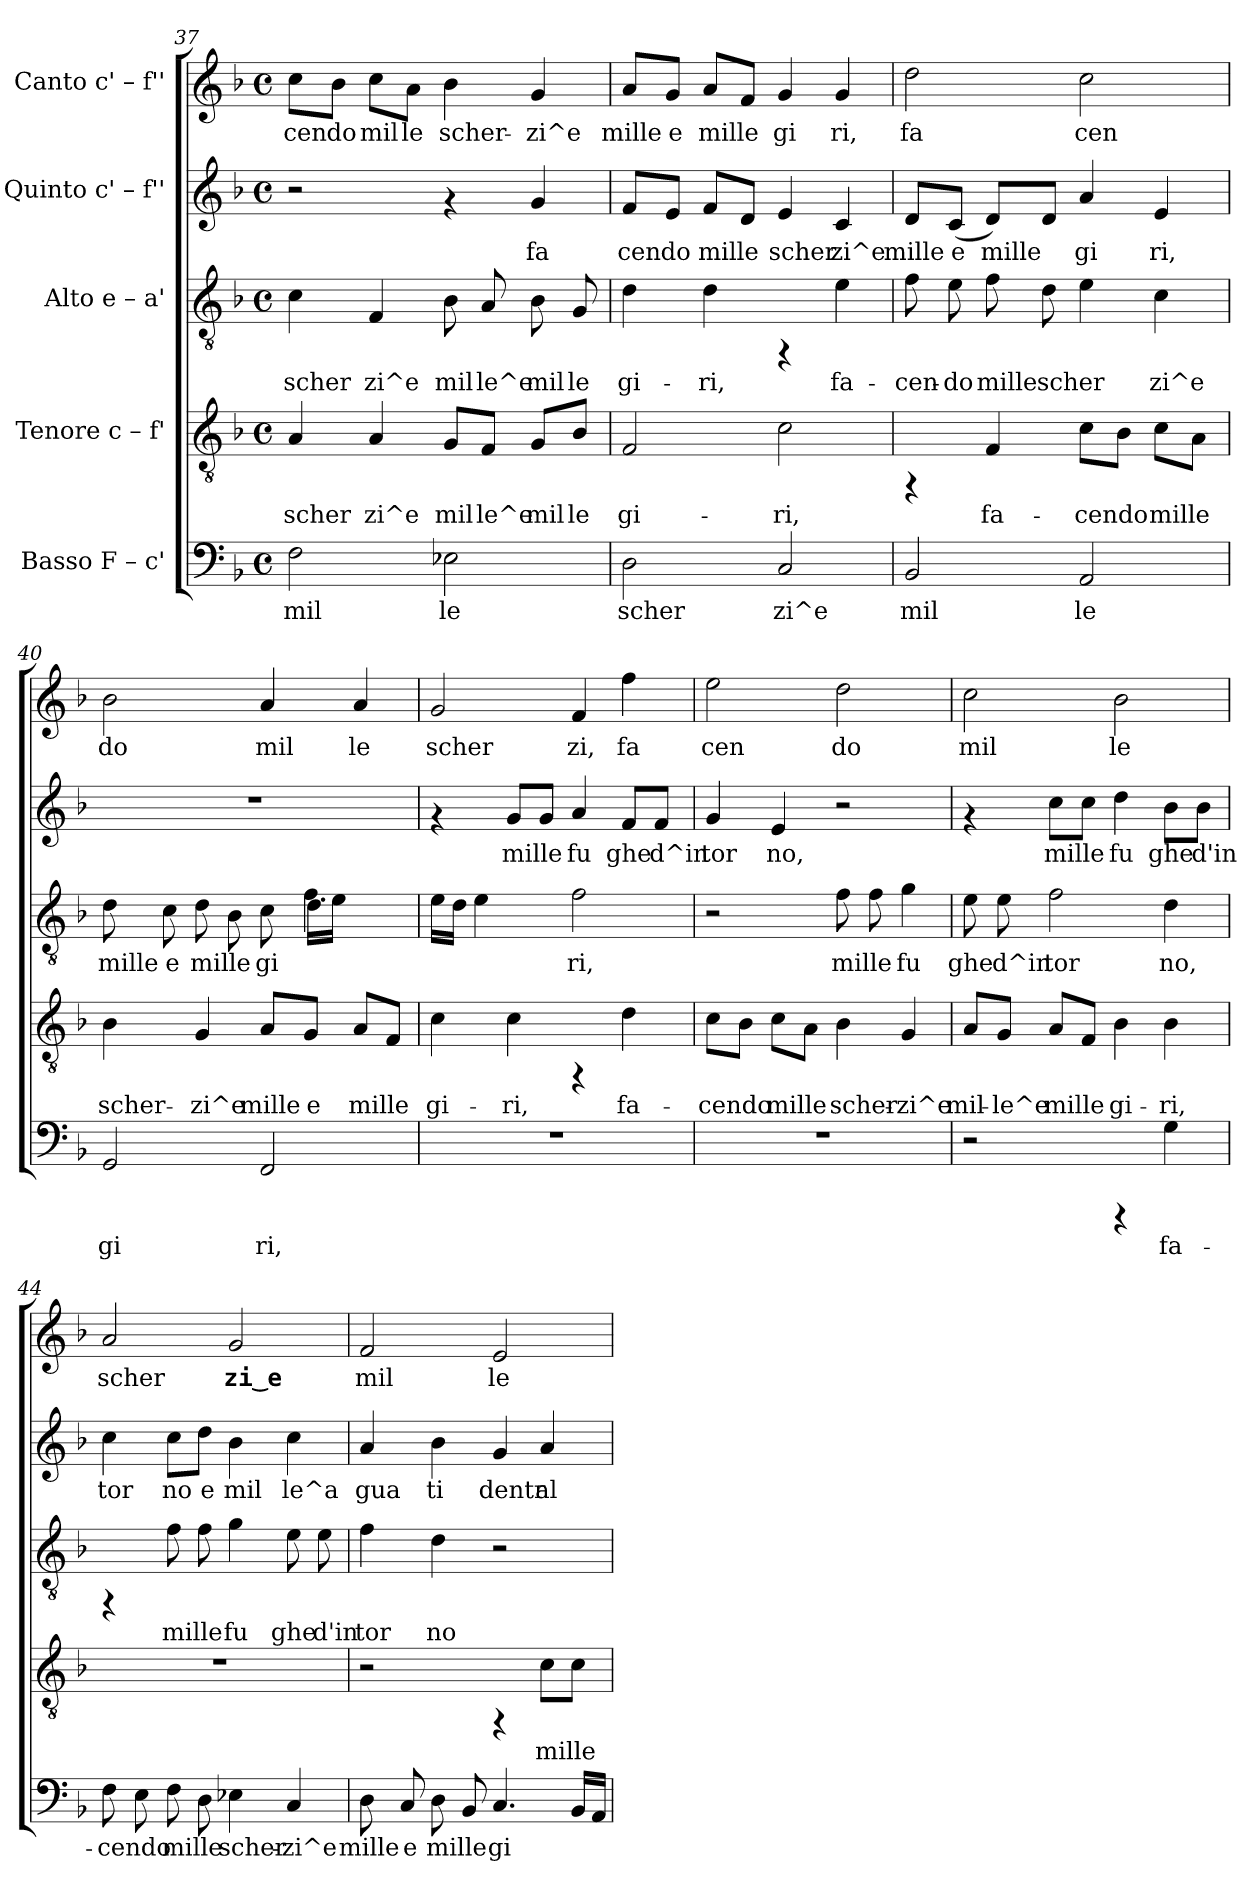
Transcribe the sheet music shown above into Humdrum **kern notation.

**kern	**text	**kern	**text	**kern	**text	**kern	**text	**kern	**text
*part5	*part5	*part4	*part4	*part3	*part3	*part2	*part2	*part1	*part1
*staff5	*staff5	*staff4	*staff4	*staff3	*staff3	*staff2	*staff2	*staff1	*staff1
*I"Basso  F – c'	*	*I"Tenore  c – f'	*	*I"Alto  e – a'	*	*I"Quinto  c' – f''	*	*I"Canto  c' – f''	*
*clefF4	*	*clefGv2	*	*clefGv2	*	*clefG2	*	*clefG2	*
*k[b-]	*	*k[b-]	*	*k[b-]	*	*k[b-]	*	*k[b-]	*
*F:	*	*F:	*	*F:	*	*F:	*	*F:	*
*M4/4	*	*M4/4	*	*M4/4	*	*M4/4	*	*M4/4	*
*met(c)	*	*met(c)	*	*met(c)	*	*met(c)	*	*met(c)	*
=37	=37	=37	=37	=37	=37	=37	=37	=37	=37
!	!LO:LY:b:cj	!	!LO:LY:b:cj	!	!LO:LY:b:cj	!	!	!	!LO:LY:b:rj
2F\	mil	4A/	scher	4c\	scher	2r	.	8cc\L	-cen
!	!	!	!	!	!	!	!	!	!LO:LY:b:rj
.	.	.	.	.	.	.	.	8b-\J	do
!	!	!	!LO:LY:b:cj	!	!LO:LY:b:cj	!	!	!	!LO:LY:b:rj
.	.	4A/	zi^e	4F/	zi^e	.	.	8cc\L	mil
!	!	!	!	!	!	!	!	!	!LO:LY:b:rj
.	.	.	.	.	.	.	.	8a\J	le
!	!LO:LY:b:cj	!	!LO:LY:b:cj	!	!LO:LY:b:cj	!	!	!	!LO:LY:b:rj
2E-X\	le	8G/L	mil	8B-\	mil	4rf	.	4b-\	scher-
!	!	!	!LO:LY:b:cj	!	!LO:LY:b:cj	!	!	!	!
.	.	8F/J	le^e	8A/	le^e	.	.	.	.
!	!	!	!LO:LY:b:cj	!	!LO:LY:b:cj	!	!LO:LY:b:cj	!	!LO:LY:b:rj
.	.	8G/L	mil	8B-\	mil	4g/	fa	4g/	-zi^e
!	!	!	!LO:LY:b:cj	!	!LO:LY:b:cj	!	!	!	!
.	.	8B-/J	le	8G/	le	.	.	.	.
!!LO:PB:g=z
=38	=38	=38	=38	=38	=38	=38	=38	=38	=38
!	!LO:LY:b:cj	!	!LO:LY:b:cj	!	!LO:LY:b:cj	!	!LO:LY:b:cj	!	!LO:LY:b:rj
2D\	scher	2F/	gi-	4d\	gi-	8f/L	cen	8a/L	mille
!	!	!	!	!	!	!	!LO:LY:b:cj	!	!LO:LY:b:rj
.	.	.	.	.	.	8e/J	do	8g/J	e
!	!	!	!	!	!LO:LY:b:cj	!	!LO:LY:b:cj	!	!LO:LY:b:rj
.	.	.	.	4d\	-ri,	8f/L	mille	8a/L	mille
!	!	!	!	!	!	!	!LO:LY:b:cj	!	!LO:LY:b:rj
.	.	.	.	.	.	8d/J	.	8f/J	.
!	!LO:LY:b:cj	!	!LO:LY:b:cj	!	!	!	!LO:LY:b:cj	!	!LO:LY:b:rj
2C/	zi^e	2c\	-ri,	4rFF	.	4e/	scher	4g/	gi
!	!	!	!	!	!LO:LY:b:cj	!	!LO:LY:b:cj	!	!LO:LY:b:rj
.	.	.	.	4e\	fa-	4c/	zi^e	4g/	ri,
=39	=39	=39	=39	=39	=39	=39	=39	=39	=39
!	!LO:LY:b:cj	!	!	!	!LO:LY:b:cj	!	!LO:LY:b:cj	!	!LO:LY:b:rj
2BB-/	mil	4rFF	.	8f\	-cen-	8d/L	mille	2dd\	fa
!	!	!	!	!	!LO:LY:b:cj	!	!LO:LY:b:cj	!	!
.	.	.	.	8e\	-do	(<8c/J	e	.	.
!	!	!	!LO:LY:b:cj	!	!LO:LY:b:cj	!	!LO:LY:b:cj	!	!
.	.	4F/	fa-	8f\	mille	8d/L)	mille	.	.
!	!	!	!	!	!LO:LY:b:cj	!	!LO:LY:b:cj	!	!
.	.	.	.	8d\	scher-	8d/J	.	.	.
!	!LO:LY:b:cj	!	!LO:LY:b:cj	!	!LO:LY:b:cj	!	!LO:LY:b:cj	!	!LO:LY:b:rj
2AA/	le	8c\L	-cendo	4e\	--	4a/	gi	2cc\	cen
!	!	!	!LO:LY:b:cj	!	!	!	!	!	!
.	.	8B-\J	.	.	.	.	.	.	.
!	!	!	!LO:LY:b:cj	!	!LO:LY:b:cj	!	!LO:LY:b:cj	!	!
.	.	8c\L	mille	4c\	-zi^e	4e/	ri,	.	.
!	!	!	!LO:LY:b:cj	!	!	!	!	!	!
.	.	8A\J	.	.	.	.	.	.	.
=40	=40	=40	=40	=40	=40	=40	=40	=40	=40
!	!LO:LY:b:cj	!	!LO:LY:b:cj	!	!LO:LY:b:cj	!	!	!	!LO:LY:b:rj
*	*	*	*	*^	*	*	*	*	*
2GG/	gi	4B-\	scher-	8d\	8ryy	mille	1r	.	2b-\	do
!	!	!	!	!	!	!LO:LY:b:cj	!	!	!	!
*	*	*	*	*v	*v	*	*	*	*	*
.	.	.	.	8c\	e	.	.	.	.
!	!	!	!LO:LY:b:cj	!	!LO:LY:b:cj	!	!	!	!
.	.	4G/	-zi^e	8d\	mille	.	.	.	.
!	!	!	!	!	!LO:LY:b:cj	!	!	!	!
.	.	.	.	8B-\	.	.	.	.	.
!	!LO:LY:b:cj	!	!LO:LY:b:cj	!	!LO:LY:b:cj	!	!	!	!LO:LY:b:rj
2FF/	ri,	8A/L	mille	8c\L	gi-	.	.	4a/	mil
!	!	!	!LO:LY:b:cj	!	!LO:LY:b:cj	!	!	!	!
*	*	*	*	*^	*	*	*	*	*
.	.	8G/J	e	4.f\	16d\L	--	.	.	.	.
!	!	!	!	!	!	!LO:LY:b:cj	!	!	!	!
.	.	.	.	.	16e\J	--	.	.	.	.
!	!	!	!LO:LY:b:cj	!	!	!	!	!	!	!LO:LY:b:rj
.	.	8A/L	mille	.	4ryy	.	.	.	4a/	le
!	!	!	!LO:LY:b:cj	!	!	!	!	!	!	!
.	.	8F/J	.	.	.	.	.	.	.	.
*	*	*	*	*v	*v	*	*	*	*	*
=41	=41	=41	=41	=41	=41	=41	=41	=41	=41
!	!	!	!LO:LY:b:cj	!	!LO:LY:b:cj	!	!	!	!LO:LY:b:rj
1r	.	4c\	gi-	16e\L	--	4rf	.	2g/	scher
!	!	!	!	!	!LO:LY:b:cj	!	!	!	!
.	.	.	.	16d\J	--	.	.	.	.
!	!	!	!	!	!LO:LY:b:cj	!	!	!	!
.	.	.	.	4e\	--	.	.	.	.
!	!	!	!LO:LY:b:cj	!	!	!	!LO:LY:b:cj	!	!
.	.	4c\	-ri,	.	.	8g/L	mille	.	.
!	!	!	!	!	!	!	!LO:LY:b:cj	!	!
.	.	.	.	8ryy	.	8g/J	.	.	.
!	!	!	!	!	!LO:LY:b:cj	!	!LO:LY:b:cj	!	!LO:LY:b:rj
.	.	4rFF	.	2f\	-ri,	4a/	fu	4f/	zi,
!	!	!	!LO:LY:b:cj	!	!	!	!LO:LY:b:cj	!	!LO:LY:b:rj
.	.	4d\	fa-	.	.	8f/L	ghe	4ff\	fa
!	!	!	!	!	!	!	!LO:LY:b:cj	!	!
.	.	.	.	.	.	8f/J	d^in	.	.
!!LO:LB:g=z
=42	=42	=42	=42	=42	=42	=42	=42	=42	=42
!	!	!	!LO:LY:b:cj	!	!	!	!LO:LY:b:cj	!	!LO:LY:b:rj
1r	.	8c\L	-cendo	2r	.	4g/	tor	2ee\	cen
!	!	!	!LO:LY:b:cj	!	!	!	!	!	!
.	.	8B-\J	.	.	.	.	.	.	.
!	!	!	!LO:LY:b:cj	!	!	!	!LO:LY:b:cj	!	!
.	.	8c\L	mille	.	.	4e/	no,	.	.
!	!	!	!LO:LY:b:cj	!	!	!	!	!	!
.	.	8A\J	.	.	.	.	.	.	.
!	!	!	!LO:LY:b:cj	!	!LO:LY:b:cj	!	!	!	!LO:LY:b:rj
.	.	4B-\	scher-	8f\	mille	2r	.	2dd\	do
!	!	!	!	!	!LO:LY:b:cj	!	!	!	!
.	.	.	.	8f\	.	.	.	.	.
!	!	!	!LO:LY:b:cj	!	!LO:LY:b:cj	!	!	!	!
.	.	4G/	-zi^e	4g\	fu	.	.	.	.
=43	=43	=43	=43	=43	=43	=43	=43	=43	=43
!	!	!	!LO:LY:b:cj	!	!LO:LY:b:cj	!	!	!	!LO:LY:b:rj
2r	.	8A/L	mil-	8e\	ghe	4rf	.	2cc\	mil
!	!	!	!LO:LY:b:cj	!	!LO:LY:b:cj	!	!	!	!
.	.	8G/J	-le^e	8e\	d^in	.	.	.	.
!	!	!	!LO:LY:b:cj	!	!LO:LY:b:cj	!	!LO:LY:b:cj	!	!
.	.	8A/L	mille	2f\	tor	8cc\L	mille	.	.
!	!	!	!LO:LY:b:cj	!	!	!	!LO:LY:b:cj	!	!
.	.	8F/J	.	.	.	8cc\J	.	.	.
!	!	!	!LO:LY:b:cj	!	!	!	!LO:LY:b:cj	!	!LO:LY:b:rj
4rCCC	.	4B-\	gi-	.	.	4dd\	fu	2b-\	le
!	!LO:LY:b:cj	!	!LO:LY:b:cj	!	!LO:LY:b:cj	!	!LO:LY:b:cj	!	!
4G\	fa-	4B-\	-ri,	4d\	no,	8b-\L	ghe	.	.
!	!	!	!	!	!	!	!LO:LY:b:cj	!	!
.	.	.	.	.	.	8b-\J	d'in	.	.
=44	=44	=44	=44	=44	=44	=44	=44	=44	=44
!	!LO:LY:b:cj	!	!	!	!	!	!LO:LY:b:cj	!	!LO:LY:b:rj
8F\	-cendo	1r	.	4rFF	.	4cc\	tor	2a/	scher
!	!LO:LY:b:cj	!	!	!	!	!	!	!	!
8E\	.	.	.	.	.	.	.	.	.
!	!LO:LY:b:cj	!	!	!	!LO:LY:b:cj	!	!LO:LY:b:cj	!	!
8F\	mille	.	.	8f\	mille	8cc\L	no	.	.
!	!LO:LY:b:cj	!	!	!	!LO:LY:b:cj	!	!LO:LY:b:cj	!	!
8D\	.	.	.	8f\	.	8dd\J	e	.	.
!	!LO:LY:b:cj	!	!	!	!LO:LY:b:cj	!	!LO:LY:b:cj	!	!LO:LY:b:rj
4E-X\	scher-	.	.	4g\	fu	4b-\	mil	2g/	zi‿e
!	!LO:LY:b:cj	!	!	!	!LO:LY:b:cj	!	!LO:LY:b:cj	!	!
4C/	-zi^e	.	.	8e\	ghe	4cc\	le^a	.	.
!	!	!	!	!	!LO:LY:b:cj	!	!	!	!
.	.	.	.	8e\	d'in	.	.	.	.
=45	=45	=45	=45	=45	=45	=45	=45	=45	=45
!	!LO:LY:b:cj	!	!	!	!LO:LY:b:cj	!	!LO:LY:b:cj	!	!LO:LY:b:rj
8D\	mille	2r	.	4f\	tor	4a/	gua	2f/	mil
!	!LO:LY:b:cj	!	!	!	!	!	!	!	!
8C/	e	.	.	.	.	.	.	.	.
!	!LO:LY:b:cj	!	!	!	!LO:LY:b:cj	!	!LO:LY:b:cj	!	!
8D\	mille	.	.	4d\	no	4b-\	ti	.	.
!	!LO:LY:b:cj	!	!	!	!	!	!	!	!
8BB-/	.	.	.	.	.	.	.	.	.
!	!LO:LY:b:cj	!	!	!	!	!	!LO:LY:b:cj	!	!LO:LY:b:rj
4.C/	gi-	4rFF	.	2r	.	4g/	dentr	2e/	le
!	!	!	!LO:LY:b:cj	!	!	!	!LO:LY:b:cj	!	!
.	.	8c\L	mille	.	.	4a/	al	.	.
!	!LO:LY:b:cj	!	!LO:LY:b:cj	!	!	!	!	!	!
16BB-/L	--	8c\J	.	.	.	.	.	.	.
!	!LO:LY:b:cj	!	!	!	!	!	!	!	!
16AA/J	--	.	.	.	.	.	.	.	.
=	=	=	=	=	=	=	=	=	=
*-	*-	*-	*-	*-	*-	*-	*-	*-	*-
